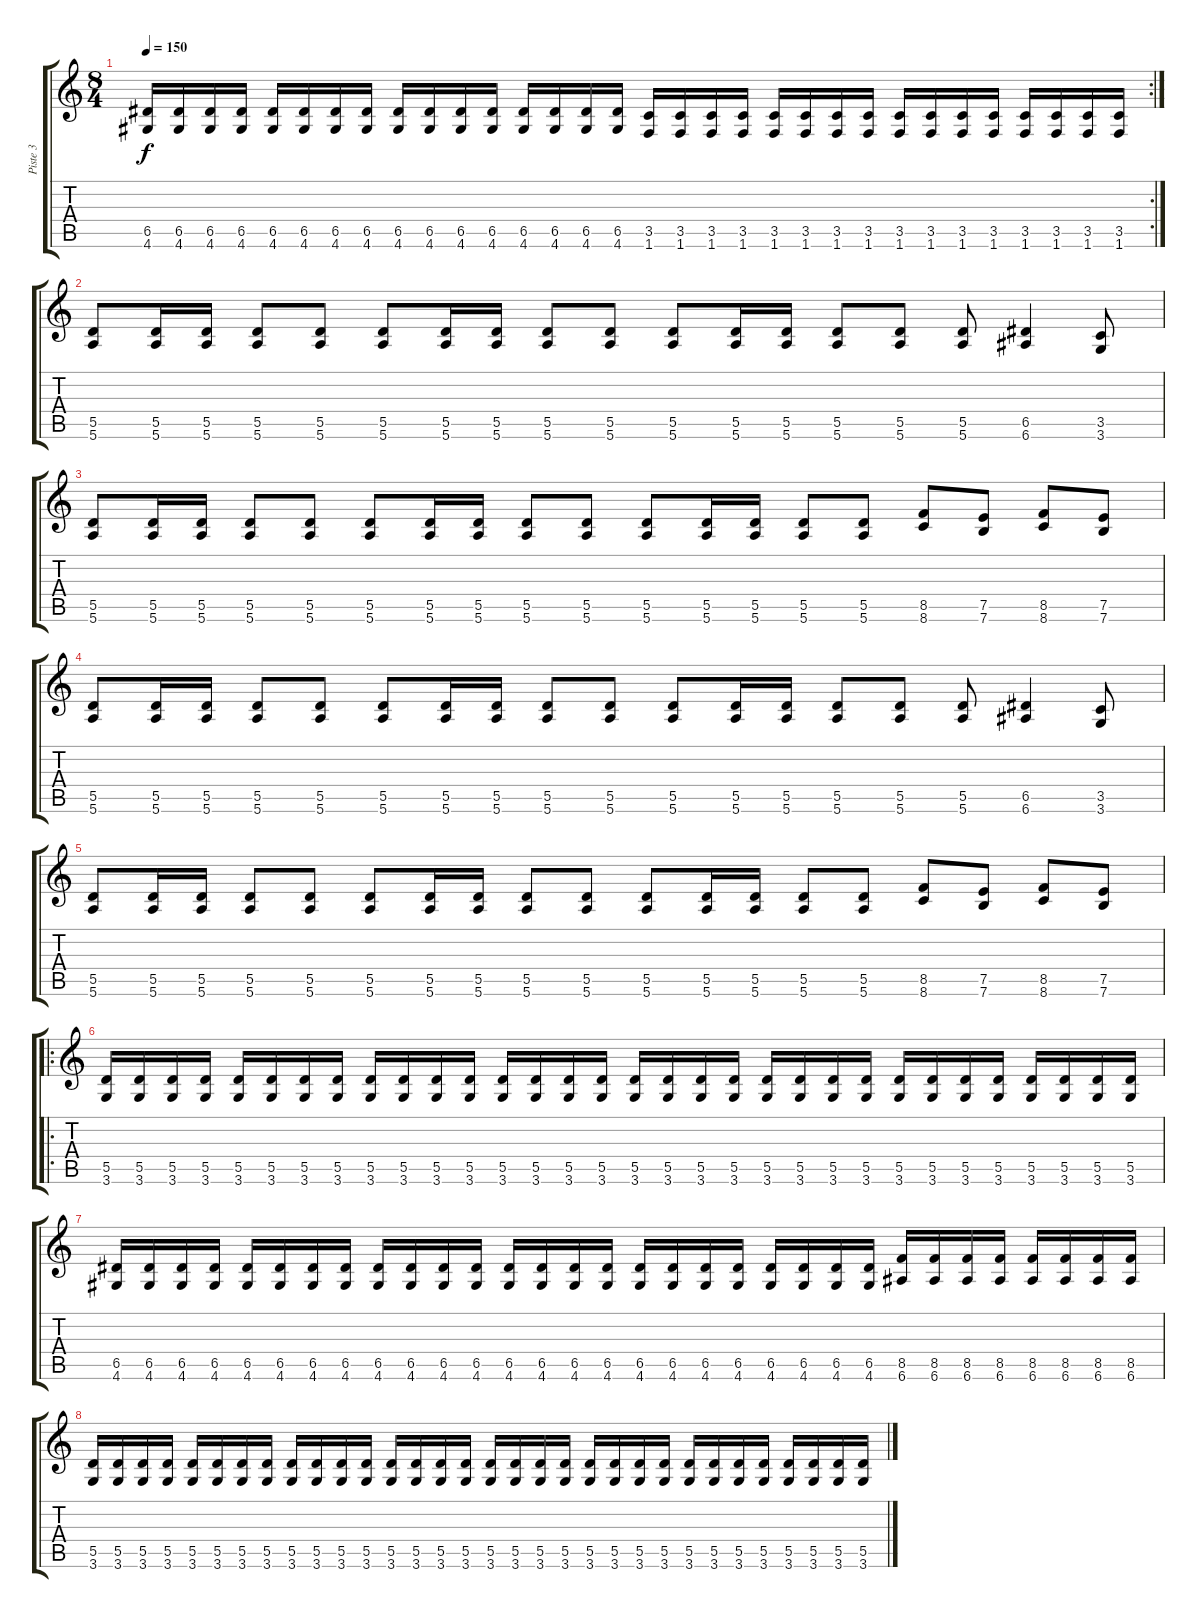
\track ("Piste 3" "Piste 3") {instrument overdrivenguitar}
\staff {score tabs}
\tuning (E4 B3 G3 D3 A2 E2) {hide}
\rc 2
\ts (8 4)
\tempo 150
\clef g2
\ks c
(6.5 4.6).16{dy f} (6.5 4.6).16 (6.5 4.6).16 (6.5 4.6).16 (6.5 4.6).16 (6.5 4.6).16 (6.5 4.6).16 (6.5 4.6).16 (6.5 4.6).16 (6.5 4.6).16 (6.5 4.6).16 (6.5 4.6).16 (6.5 4.6).16 (6.5 4.6).16 (6.5 4.6).16 (6.5 4.6).16 (3.5 1.6).16 (3.5 1.6).16 (3.5 1.6).16 (3.5 1.6).16 (3.5 1.6).16 (3.5 1.6).16 (3.5 1.6).16 (3.5 1.6).16 (3.5 1.6).16 (3.5 1.6).16 (3.5 1.6).16 (3.5 1.6).16 (3.5 1.6).16 (3.5 1.6).16 (3.5 1.6).16 (3.5 1.6).16 |
(5.5 5.6).8 (5.5 5.6).16 (5.5 5.6).16 (5.5 5.6).8 (5.5 5.6).8 (5.5 5.6).8 (5.5 5.6).16 (5.5 5.6).16 (5.5 5.6).8 (5.5 5.6).8 (5.5 5.6).8 (5.5 5.6).16 (5.5 5.6).16 (5.5 5.6).8 (5.5 5.6).8 (5.5 5.6).8 (6.5 6.6).4 (3.5 3.6).8 |
(5.5 5.6).8 (5.5 5.6).16 (5.5 5.6).16 (5.5 5.6).8 (5.5 5.6).8 (5.5 5.6).8 (5.5 5.6).16 (5.5 5.6).16 (5.5 5.6).8 (5.5 5.6).8 (5.5 5.6).8 (5.5 5.6).16 (5.5 5.6).16 (5.5 5.6).8 (5.5 5.6).8 (8.5 8.6).8 (7.5 7.6).8 (8.5 8.6).8 (7.5 7.6).8 |
(5.5 5.6).8 (5.5 5.6).16 (5.5 5.6).16 (5.5 5.6).8 (5.5 5.6).8 (5.5 5.6).8 (5.5 5.6).16 (5.5 5.6).16 (5.5 5.6).8 (5.5 5.6).8 (5.5 5.6).8 (5.5 5.6).16 (5.5 5.6).16 (5.5 5.6).8 (5.5 5.6).8 (5.5 5.6).8 (6.5 6.6).4 (3.5 3.6).8 |
(5.5 5.6).8 (5.5 5.6).16 (5.5 5.6).16 (5.5 5.6).8 (5.5 5.6).8 (5.5 5.6).8 (5.5 5.6).16 (5.5 5.6).16 (5.5 5.6).8 (5.5 5.6).8 (5.5 5.6).8 (5.5 5.6).16 (5.5 5.6).16 (5.5 5.6).8 (5.5 5.6).8 (8.5 8.6).8 (7.5 7.6).8 (8.5 8.6).8 (7.5 7.6).8 |
\ro
(5.5 3.6).16 (5.5 3.6).16 (5.5 3.6).16 (5.5 3.6).16 (5.5 3.6).16 (5.5 3.6).16 (5.5 3.6).16 (5.5 3.6).16 (5.5 3.6).16 (5.5 3.6).16 (5.5 3.6).16 (5.5 3.6).16 (5.5 3.6).16 (5.5 3.6).16 (5.5 3.6).16 (5.5 3.6).16 (5.5 3.6).16 (5.5 3.6).16 (5.5 3.6).16 (5.5 3.6).16 (5.5 3.6).16 (5.5 3.6).16 (5.5 3.6).16 (5.5 3.6).16 (5.5 3.6).16 (5.5 3.6).16 (5.5 3.6).16 (5.5 3.6).16 (5.5 3.6).16 (5.5 3.6).16 (5.5 3.6).16 (5.5 3.6).16 |
(6.5 4.6).16 (6.5 4.6).16 (6.5 4.6).16 (6.5 4.6).16 (6.5 4.6).16 (6.5 4.6).16 (6.5 4.6).16 (6.5 4.6).16 (6.5 4.6).16 (6.5 4.6).16 (6.5 4.6).16 (6.5 4.6).16 (6.5 4.6).16 (6.5 4.6).16 (6.5 4.6).16 (6.5 4.6).16 (6.5 4.6).16 (6.5 4.6).16 (6.5 4.6).16 (6.5 4.6).16 (6.5 4.6).16 (6.5 4.6).16 (6.5 4.6).16 (6.5 4.6).16 (8.5 6.6).16 (8.5 6.6).16 (8.5 6.6).16 (8.5 6.6).16 (8.5 6.6).16 (8.5 6.6).16 (8.5 6.6).16 (8.5 6.6).16 |
(5.5 3.6).16 (5.5 3.6).16 (5.5 3.6).16 (5.5 3.6).16 (5.5 3.6).16 (5.5 3.6).16 (5.5 3.6).16 (5.5 3.6).16 (5.5 3.6).16 (5.5 3.6).16 (5.5 3.6).16 (5.5 3.6).16 (5.5 3.6).16 (5.5 3.6).16 (5.5 3.6).16 (5.5 3.6).16 (5.5 3.6).16 (5.5 3.6).16 (5.5 3.6).16 (5.5 3.6).16 (5.5 3.6).16 (5.5 3.6).16 (5.5 3.6).16 (5.5 3.6).16 (5.5 3.6).16 (5.5 3.6).16 (5.5 3.6).16 (5.5 3.6).16 (5.5 3.6).16 (5.5 3.6).16 (5.5 3.6).16 (5.5 3.6).16
